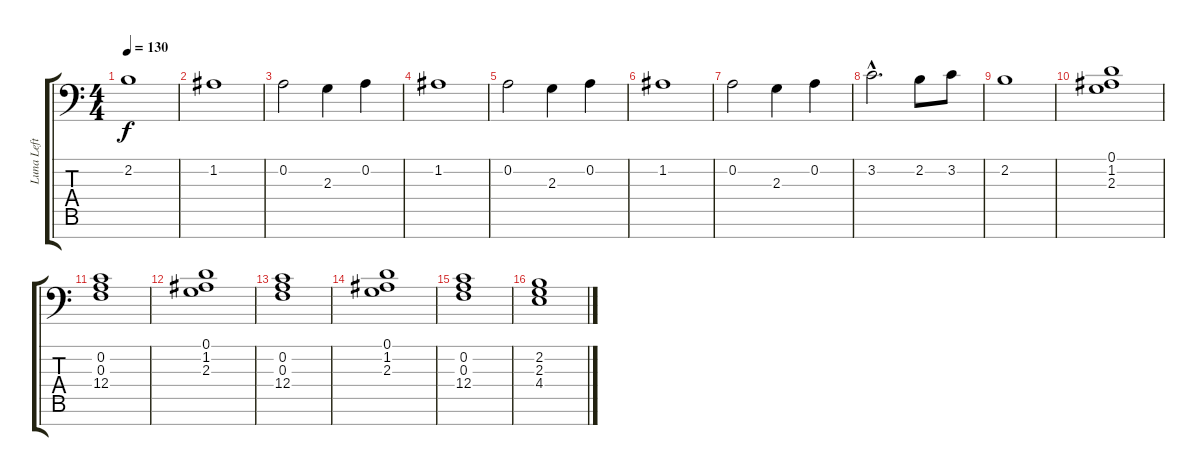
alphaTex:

\track ("Luna Left" "Luna Left") {instrument choiraahs}
\staff {score tabs}
\tuning (D4 A3 F3 C3 G2 D2 A1) {hide}
\ts (4 4)
\tempo 130
\clef f4
\ks c
2.2.1{dy f} |
1.2.1 |
0.2.2 2.3.4 0.2.4 |
1.2.1 |
0.2.2 2.3.4 0.2.4 |
1.2.1 |
0.2.2 2.3.4 0.2.4 |
3.2{hac}.2{d} 2.2.8 3.2.8 |
2.2.1 |
\section ("" "")
(0.1 1.2 2.3).1 |
(0.2 0.3 12.4).1 |
(0.1 1.2 2.3).1 |
(0.2 0.3 12.4).1 |
(0.1 1.2 2.3).1 |
(0.2 0.3 12.4).1 |
(2.2 2.3 4.4).1
